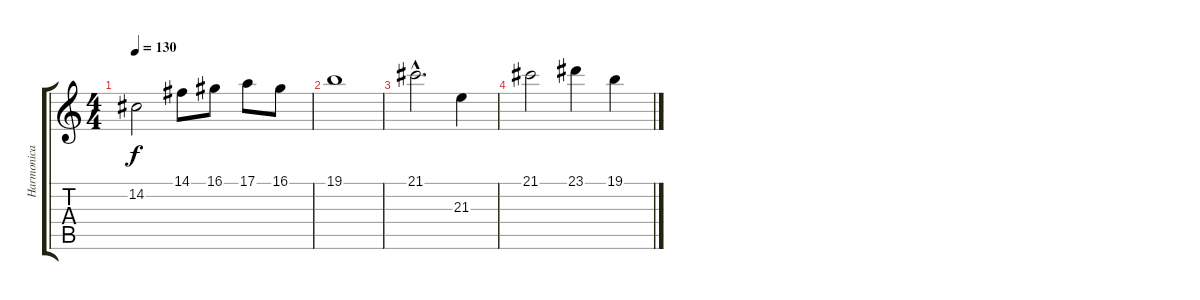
\track ("Harmonica" "Harmonica") {instrument harmonica}
\staff {score tabs}
\tuning (E4 B3 G3 D3 A2 E2) {hide}
\ts (4 4)
\tempo 130
\clef g2
\ks c
14.2.2{dy f} 14.1.8{volume 2} 16.1.8 17.1.8 16.1.8 |
19.1.1 |
21.1{hac}.2{d} 21.3.4 |
21.1.2 23.1.4 19.1.4
